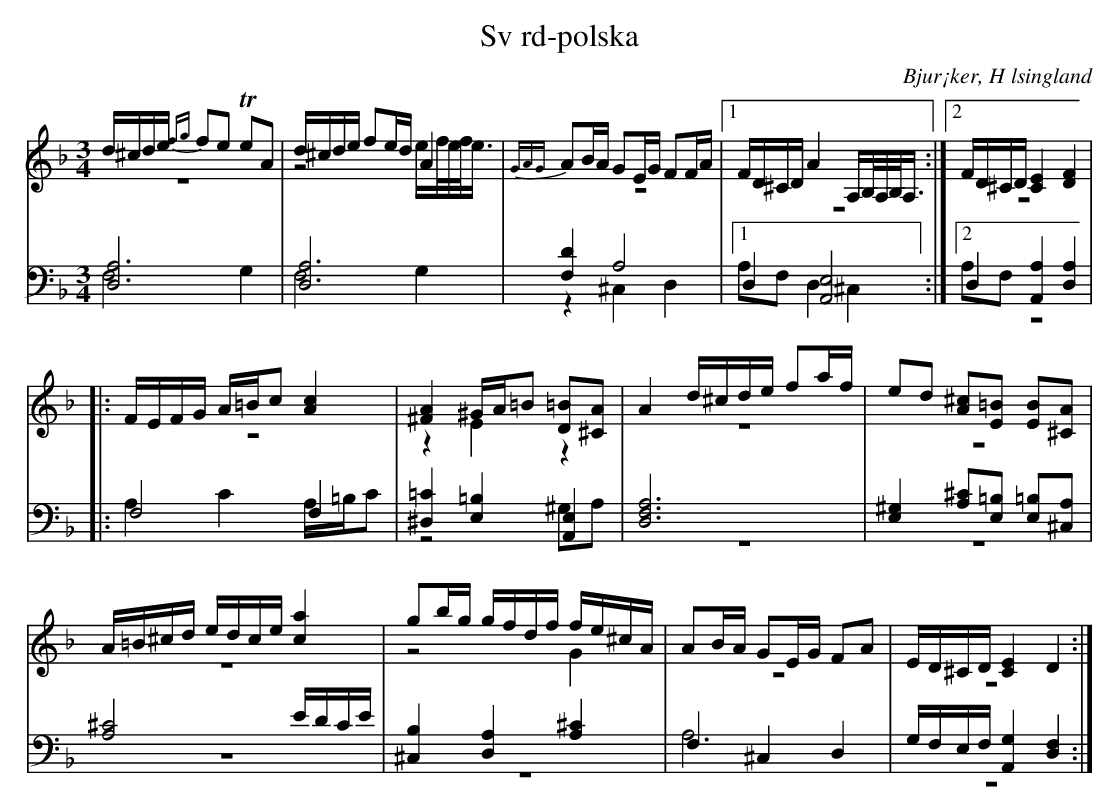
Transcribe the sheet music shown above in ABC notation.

X:1
T: Sv rd-polska
O: Bjur¡ker, H lsingland
M: 3/4
L: 1/8
K: Dm
V:1
V:2 merge
V:3
V:4 merge
V:1
d/^c/d/e/ {fg}fe TeA|d/^c/d/e/ fe/d/ A2|{GAG}AB/A/ GE/G/ FF/A/|1 F/D/^C/D/ A2 A,/B,//A,//B,//A,3/4:|2 F/D/^C/D/ [C2E2] [D2F2]|
|:F/E/F/G/ A/=B/c [A2c2]|[^F2A2] ^G/A/=B [D=B][^CA]|A2 d/^c/d/e/ fa/f/|ed [A^c][E=B] [EB][^CA]|
A/=B/^c/d/ e/d/c/e/ [c2a2]|gb/g/ g/f/d/f/ f/e/^c/A/|AB/A/ GE/G/ FA|E/D/^C/D/ [C2E2] D2:|
V:2
z6|z4 e/f//e//f//e3/4|z6|1 z6:|2 z6|
|:z6|z2 E2 z2|z6|z6|
z6|z4 G2|z6|z6:|
V:3 clef=bass
[D,6A,6]|[D,6A,6]|[F,2D2] A,4|1 D,2 [A,,4E,4]:|2 D,2 [A,,2A,2] [D,2A,2]|
|:F,4 F,2|[^D,2=C2] [E,2=B,2] [A,,2E,2]|[D,6F,6A,6]|[E,2^G,2] [A,^C][E,=B,] [E,=B,][^C,A,]|
[A,4^C4] E/D/C/E/|[^C,2B,2]  [D,2A,2] [A,2^C2]|F,2 ^C,2 D,2|G,/F,/E,/F,/ [A,,2G,2] [D,2F,2]:|
V:4 clef=bass
F,4 G,2|F,4 G,2|z2 ^C,2 D,2|1 A,F, D,2 ^C,2:|2 A,F,  z4|
|:A,2 C2 A,/=B,/C|z4 ^G,A,|z6|z6|
z6|z6|A,6|z6:|
